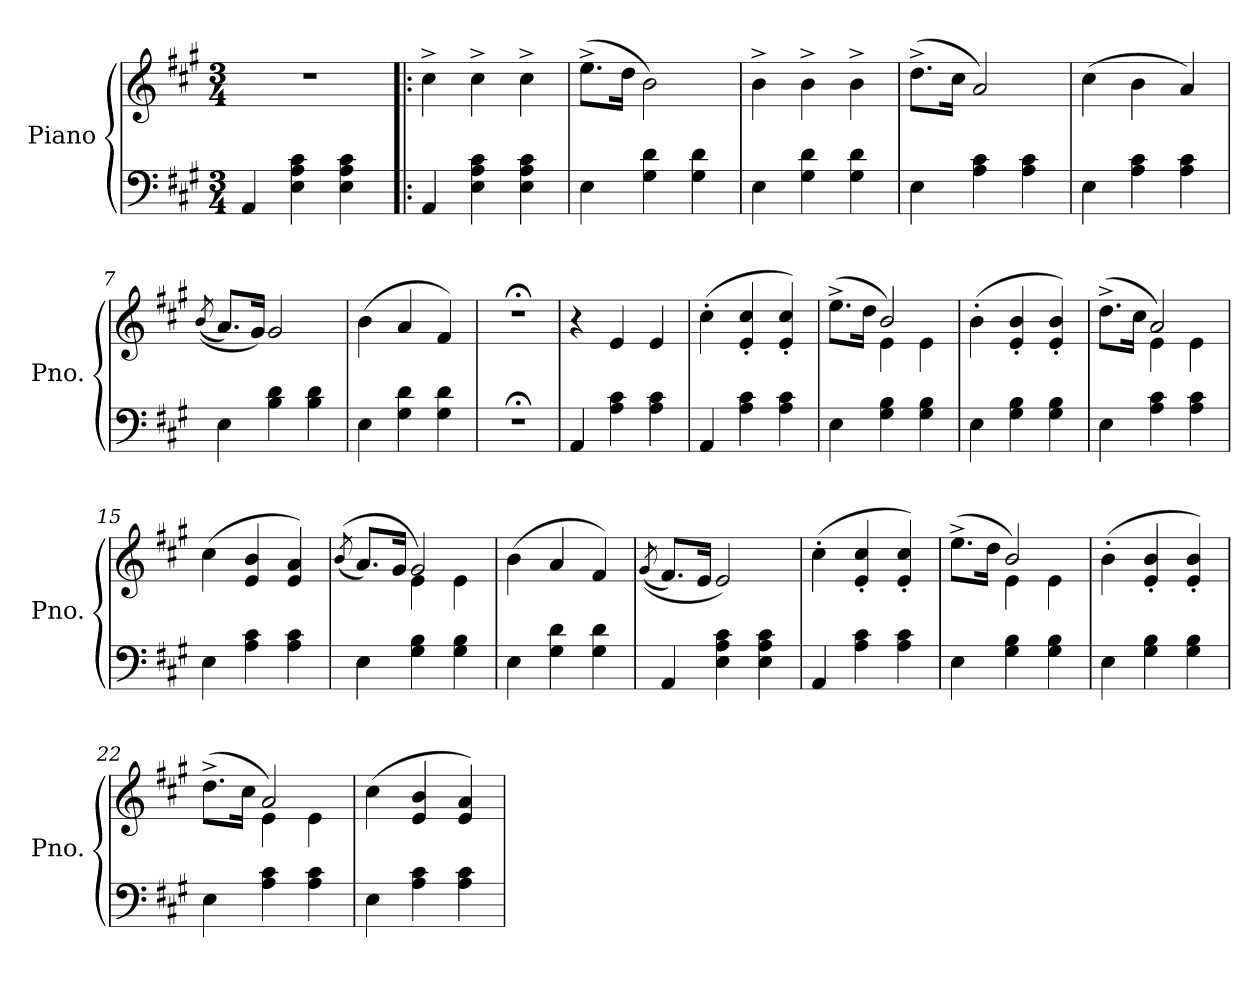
**kern	**kern
*part1	*part1
*staff2	*staff1
*I"Piano	*
*I'Pno.	*
*clefF4	*clefG2
*k[f#c#g#]	*k[f#c#g#]
*M3/4	*M3/4
=1	=1
4AA/	2.r
4E\ 4A\ 4c#\	.
4E\ 4A\ 4c#\	.
=2!|:	=2!|:
4AA/	4cc#^\
4E\ 4A\ 4c#\	4cc#^\
4E\ 4A\ 4c#\	4cc#^\
=3	=3
4E\	(8.ee^\L
.	16dd\Jk
4G#\ 4d\	2b\)
4G#\ 4d\	.
=4	=4
4E\	4b^\
4G#\ 4d\	4b^\
4G#\ 4d\	4b^\
=5	=5
4E\	(8.dd^\L
.	16cc#\Jk
4A\ 4c#\	2a/)
4A\ 4c#\	.
=6	=6
4E\	(4cc#\
4A\ 4c#\	4b\
4A\ 4c#\	4a/)
!!LO:LB:g=z
=7	=7
.	((8qb/
4E\	8.a/L)
.	16g#/Jk)
4B\ 4d\	2g#/
4B\ 4d\	.
=8	=8
4E\	(4b\
4G#\ 4d\	4a/
4G#\ 4d\	4f#/)
=9	=9
2.r;<	2.r;<
=10	=10
4AA/	4r
4A\ 4c#\	4e/
4A\ 4c#\	4e/
=11	=11
4AA/	(4cc#'\
4A\ 4c#\	4e/' 4cc#/'
4A\ 4c#\	4e/' 4cc#/')
=12	=12
*	*^
4E\	(8.ee^\L	4ryy
.	16dd\Jk	.
4G#\ 4B\	2b/)	4e\
4G#\ 4B\	.	4e\
*	*v	*v
!!LO:LB:g=z
=13	=13
4E\	(4b'\
4G#\ 4B\	4e/' 4b/'
4G#\ 4B\	4e/' 4b/')
=14	=14
*	*^
4E\	(8.dd^\L	4ryy
.	16cc#\Jk	.
4A\ 4c#\	2a/)	4e\
4A\ 4c#\	.	4e\
*	*v	*v
=15	=15
4E\	(4cc#\
4A\ 4c#\	4e/ 4b/
4A\ 4c#\	4e/ 4a/)
=16	=16
.	((>8qb/
*	*^
4E\	8.a/L)	4ryy
.	16g#/Jk	.
4G#\ 4B\	2g#/)	4e\
4G#\ 4B\	.	4e\
*	*v	*v
=17	=17
4E\	(4b\
4G#\ 4d\	4a/
4G#\ 4d\	4f#/)
!!LO:LB:g=z
=18	=18
.	((8qg#/
4AA/	8.f#/L)
.	16e/Jk
4E\ 4A\ 4c#\	2e/)
4E\ 4A\ 4c#\	.
=19	=19
4AA/	(4cc#'\
4A\ 4c#\	4e/' 4cc#/'
4A\ 4c#\	4e/' 4cc#/')
=20	=20
*	*^
4E\	(8.ee^\L	4ryy
.	16dd\Jk	.
4G#\ 4B\	2b/)	4e\
4G#\ 4B\	.	4e\
*	*v	*v
=21	=21
4E\	(4b'\
4G#\ 4B\	4e/' 4b/'
4G#\ 4B\	4e/' 4b/')
=22	=22
*	*^
4E\	(8.dd^\L	4ryy
.	16cc#\Jk	.
4A\ 4c#\	2a/)	4e\
4A\ 4c#\	.	4e\
*	*v	*v
!!LO:LB:g=z
=23	=23
4E\	(4cc#\
4A\ 4c#\	4e/ 4b/
4A\ 4c#\	4e/ 4a/)
=	=
*-	*-
